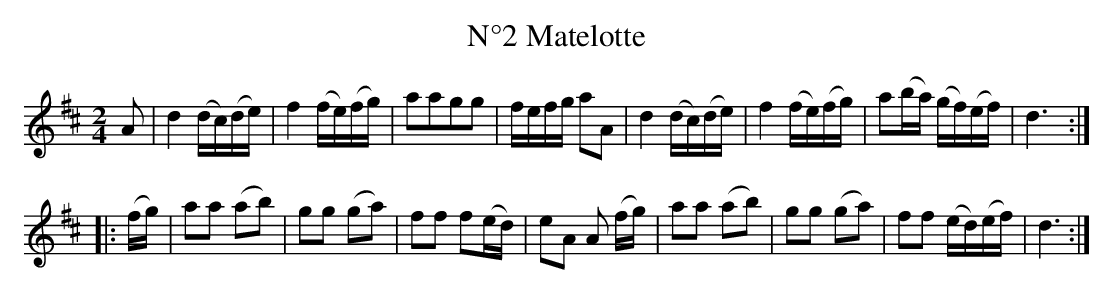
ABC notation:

X:1
T:N°2 Matelotte
M:2/4
K:Dmaj
L:1/16
A2|d4 (dc)(de)|f4 (fe)(fg)|a2a2g2g2|fefg a2A2|d4 (dc)(de)|f4 (fe)(fg)|a2(ba) (gf)(ef)|d6:|
|:(fg)|a2a2 (a2b2)|g2g2 (g2a2)|f2f2 f2(ed)|e2A2 A2 (fg)|a2a2 (a2b2)|g2g2 (g2a2)|f2f2 (ed)(ef)|d6:|]
